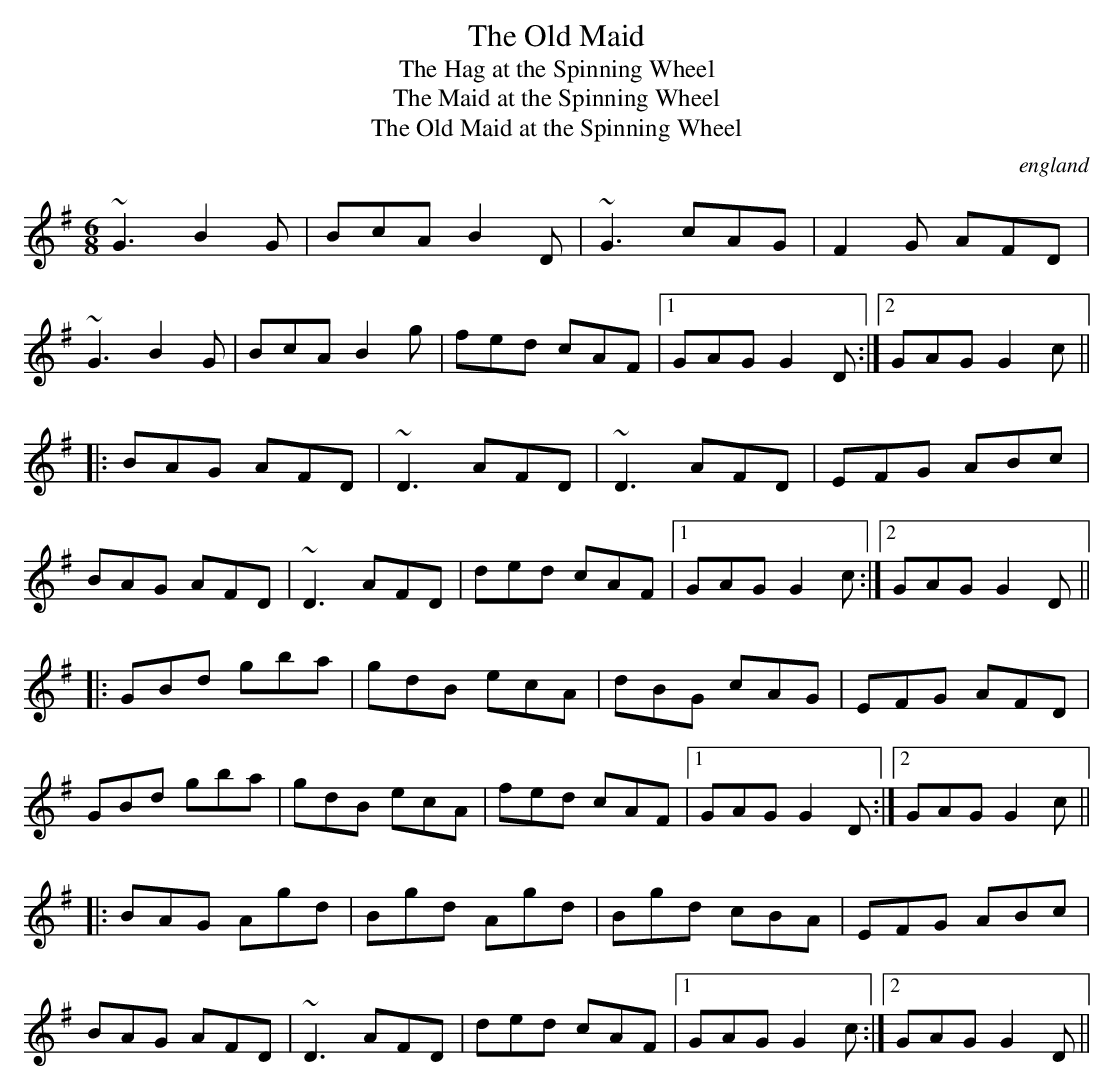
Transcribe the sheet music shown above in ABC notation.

X:1
T:Old Maid, The
T:Hag at the Spinning Wheel, The
T:Maid at the Spinning Wheel, The
T:Old Maid at the Spinning Wheel, The
O:england
M:6/8
L:1/8
K:G
~G3 B2G|BcA B2D|~G3 cAG|F2G AFD|
~G3 B2G|BcA B2g|fed cAF|1 GAG G2D:|2 GAG G2c||
|:BAG AFD|~D3 AFD|~D3 AFD|EFG ABc|
BAG AFD|~D3 AFD|ded cAF|1 GAG G2c:|2 GAG G2D||
|:GBd gba|gdB ecA|dBG cAG|EFG AFD|
GBd gba|gdB ecA|fed cAF|1 GAG G2D:|2 GAG G2c||
|:BAG Agd|Bgd Agd|Bgd cBA|EFG ABc|
BAG AFD|~D3 AFD|ded cAF|1 GAG G2c:|2 GAG G2D||
